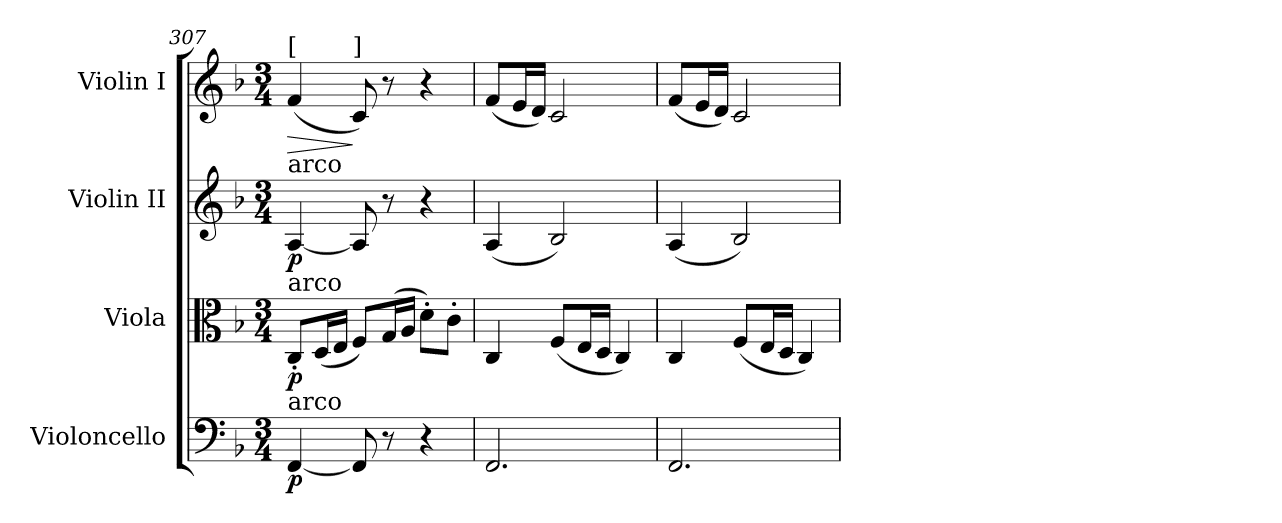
**kern	**dynam	**kern	**dynam	**kern	**dynam	**kern	**dynam
*part4	*part4	*part3	*part3	*part2	*part2	*part1	*part1
*staff4	*staff4	*staff3	*staff3	*staff2	*staff2	*staff1	*staff1
*I"Violoncello	*	*I"Viola	*	*I"Violin II	*	*I"Violin I	*
*I'Vc	*	*I'Vla	*	*I'Vln	*	*I'Vln	*
*clefF4	*	*clefC3	*	*clefG2	*	*clefG2	*
*k[b-]	*	*k[b-]	*	*k[b-]	*	*k[b-]	*
*M3/4	*	*M3/4	*	*M3/4	*	*M3/4	*
=307	=307	=307	=307	=307	=307	=307	=307
!	!	!	!	!	!	!LO:TX:a:t=[	!
!	!	!	!	!LO:TX:a:t=arco	!	!	!
!	!	!LO:TX:a:t=arco	!	!	!	!	!
!LO:TX:a:t=arco	!	!	!	!	!	!	!
!	!LO:DY:b	!	!LO:DY:b	!	!LO:DY:b	!	!LO:HP:b
[4FF/	p	8C'/L	p	[4A/	p	(4f/	>
.	.	(16D/L	.	.	.	.	.
.	.	16E/JJ	.	.	.	.	.
!	!	!	!	!	!	!LO:TX:a:t=]	!
8FF/]	.	8F/L)	.	8A/]	.	8c/)	]
8r	.	(16G/L	.	8r	.	8r	.
.	.	16A/JJ	.	.	.	.	.
4r	.	8d'\L)	.	4r	.	4r	.
.	.	8c'\J	.	.	.	.	.
=308	=308	=308	=308	=308	=308	=308	=308
2.FF/	.	4C/	.	(4A/	.	(8f/L	.
.	.	.	.	.	.	16e/L	.
.	.	.	.	.	.	16d/JJ)	.
.	.	(8F/L	.	2B-/)	.	2c/	.
.	.	16E/L	.	.	.	.	.
.	.	16D/JJ	.	.	.	.	.
.	.	4C/)	.	.	.	.	.
!!LO:PB:g=z
=309	=309	=309	=309	=309	=309	=309	=309
2.FF/	.	4C/	.	(4A/	.	(8f/L	.
.	.	.	.	.	.	16e/L	.
.	.	.	.	.	.	16d/JJ)	.
.	.	(8F/L	.	2B-/)	.	2c/	.
.	.	16E/L	.	.	.	.	.
.	.	16D/JJ	.	.	.	.	.
.	.	4C/)	.	.	.	.	.
=	=	=	=	=	=	=	=
*-	*-	*-	*-	*-	*-	*-	*-
